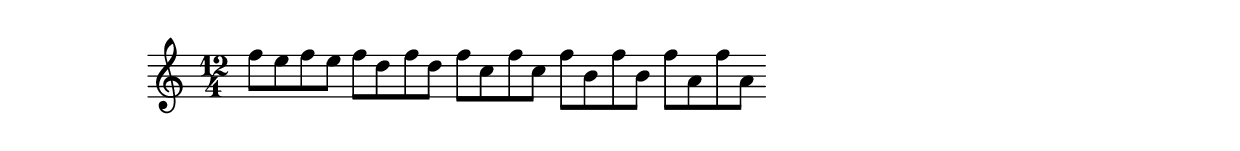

\version "2.3.22"
\header {
	texidoc = "For juxtaposed chords with the same direction, a
slight optical correction is used. It is constant, and works only if
two chords have no common head-positions range."
}

\score {  \relative c'' {
\stemDown
\time 12/4
  f8[
      e f e]  f[ d f d]  f[ c f c]  f[ b, f' b,]  f'[ a, f' a,]
}
\layout { raggedright = ##t}
}

